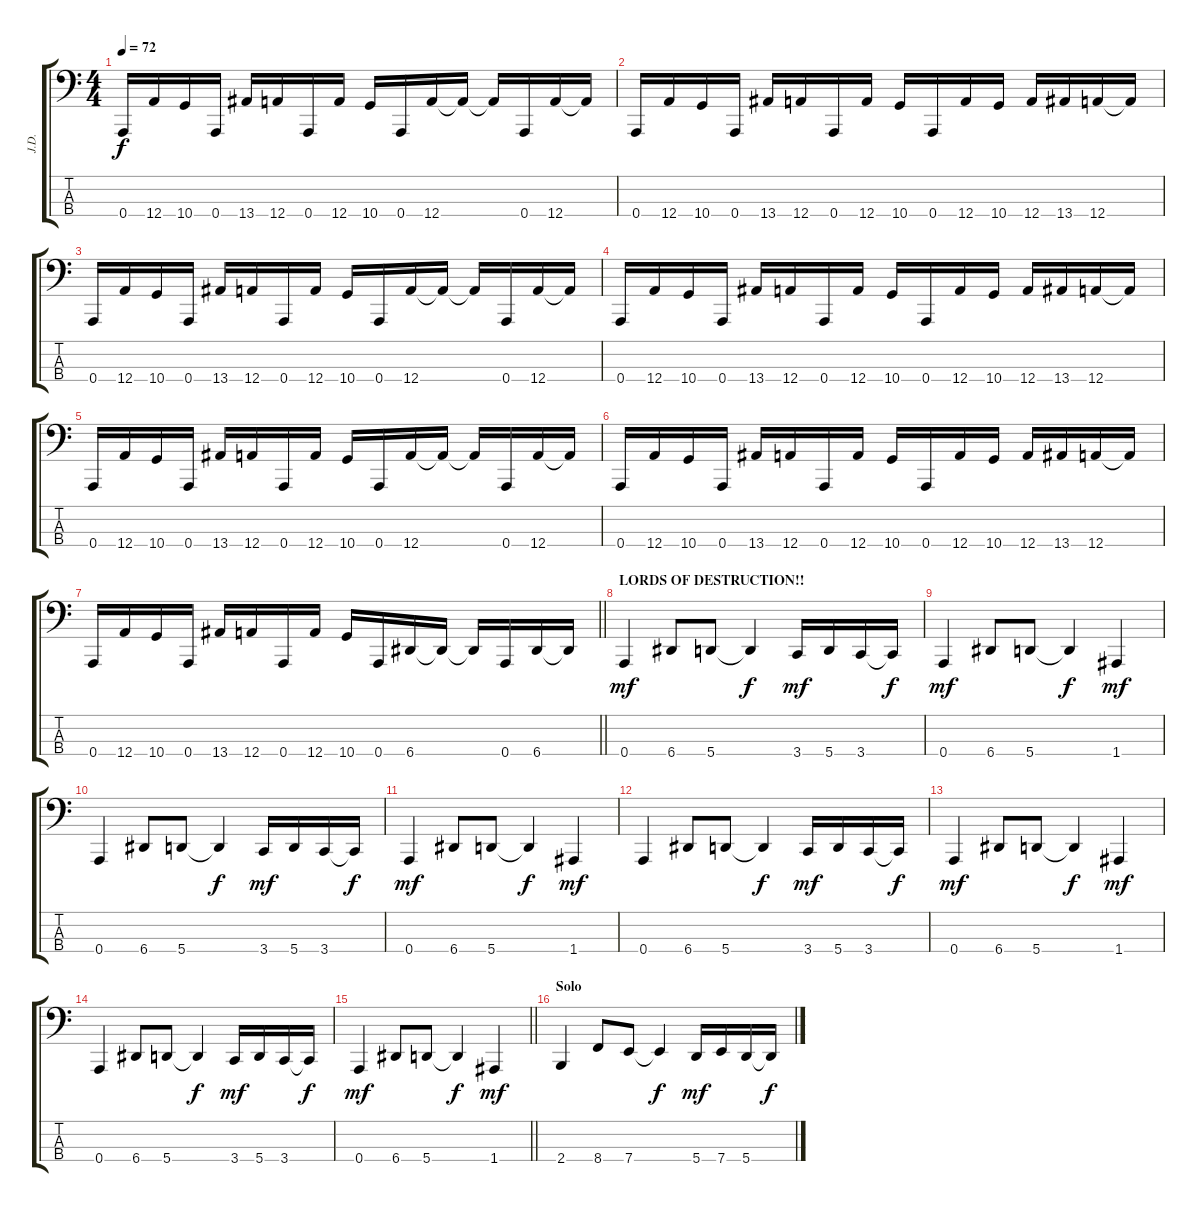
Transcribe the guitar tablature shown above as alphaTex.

\track ("J.D." "J.D.") {instrument electricbasspick}
\staff {score tabs}
\tuning (G2 D2 A1 A0) {hide}
\ts (4 4)
\tempo 72
\clef f4
\ks c
0.4.16{dy f} 12.4.16 10.4.16 0.4.16 13.4.16 12.4.16 0.4.16 12.4.16 10.4.16 0.4.16 12.4.16 12.4{t}.16 12.4{t}.16 0.4.16 12.4.16 12.4{t}.16 |
0.4.16 12.4.16 10.4.16 0.4.16 13.4.16 12.4.16 0.4.16 12.4.16 10.4.16 0.4.16 12.4.16 10.4.16 12.4.16 13.4.16 12.4.16 12.4{t}.16 |
0.4.16 12.4.16 10.4.16 0.4.16 13.4.16 12.4.16 0.4.16 12.4.16 10.4.16 0.4.16 12.4.16 12.4{t}.16 12.4{t}.16 0.4.16 12.4.16 12.4{t}.16 |
0.4.16 12.4.16 10.4.16 0.4.16 13.4.16 12.4.16 0.4.16 12.4.16 10.4.16 0.4.16 12.4.16 10.4.16 12.4.16 13.4.16 12.4.16 12.4{t}.16 |
0.4.16 12.4.16 10.4.16 0.4.16 13.4.16 12.4.16 0.4.16 12.4.16 10.4.16 0.4.16 12.4.16 12.4{t}.16 12.4{t}.16 0.4.16 12.4.16 12.4{t}.16 |
0.4.16 12.4.16 10.4.16 0.4.16 13.4.16 12.4.16 0.4.16 12.4.16 10.4.16 0.4.16 12.4.16 10.4.16 12.4.16 13.4.16 12.4.16 12.4{t}.16 |
\barLineRight lightlight
0.4.16 12.4.16 10.4.16 0.4.16 13.4.16 12.4.16 0.4.16 12.4.16 10.4.16 0.4.16 6.4.16 6.4{t}.16 6.4{t}.16 0.4.16 6.4.16 6.4{t}.16 |
\section ("" "LORDS OF DESTRUCTION!!")
0.4.4{dy mf} 6.4.8 5.4.8 5.4{t}.4{dy f} 3.4.16{dy mf} 5.4.16 3.4.16 3.4{t}.16{dy f} |
0.4.4{dy mf} 6.4.8 5.4.8 5.4{t}.4{dy f} 1.4.4{dy mf} |
0.4.4 6.4.8 5.4.8 5.4{t}.4{dy f} 3.4.16{dy mf} 5.4.16 3.4.16 3.4{t}.16{dy f} |
0.4.4{dy mf} 6.4.8 5.4.8 5.4{t}.4{dy f} 1.4.4{dy mf} |
0.4.4 6.4.8 5.4.8 5.4{t}.4{dy f} 3.4.16{dy mf} 5.4.16 3.4.16 3.4{t}.16{dy f} |
0.4.4{dy mf} 6.4.8 5.4.8 5.4{t}.4{dy f} 1.4.4{dy mf} |
0.4.4 6.4.8 5.4.8 5.4{t}.4{dy f} 3.4.16{dy mf} 5.4.16 3.4.16 3.4{t}.16{dy f} |
\barLineRight lightlight
0.4.4{dy mf} 6.4.8 5.4.8 5.4{t}.4{dy f} 1.4.4{dy mf} |
\section ("" "Solo")
2.4.4 8.4.8 7.4.8 7.4{t}.4{dy f} 5.4.16{dy mf} 7.4.16 5.4.16 5.4{t}.16{dy f}
